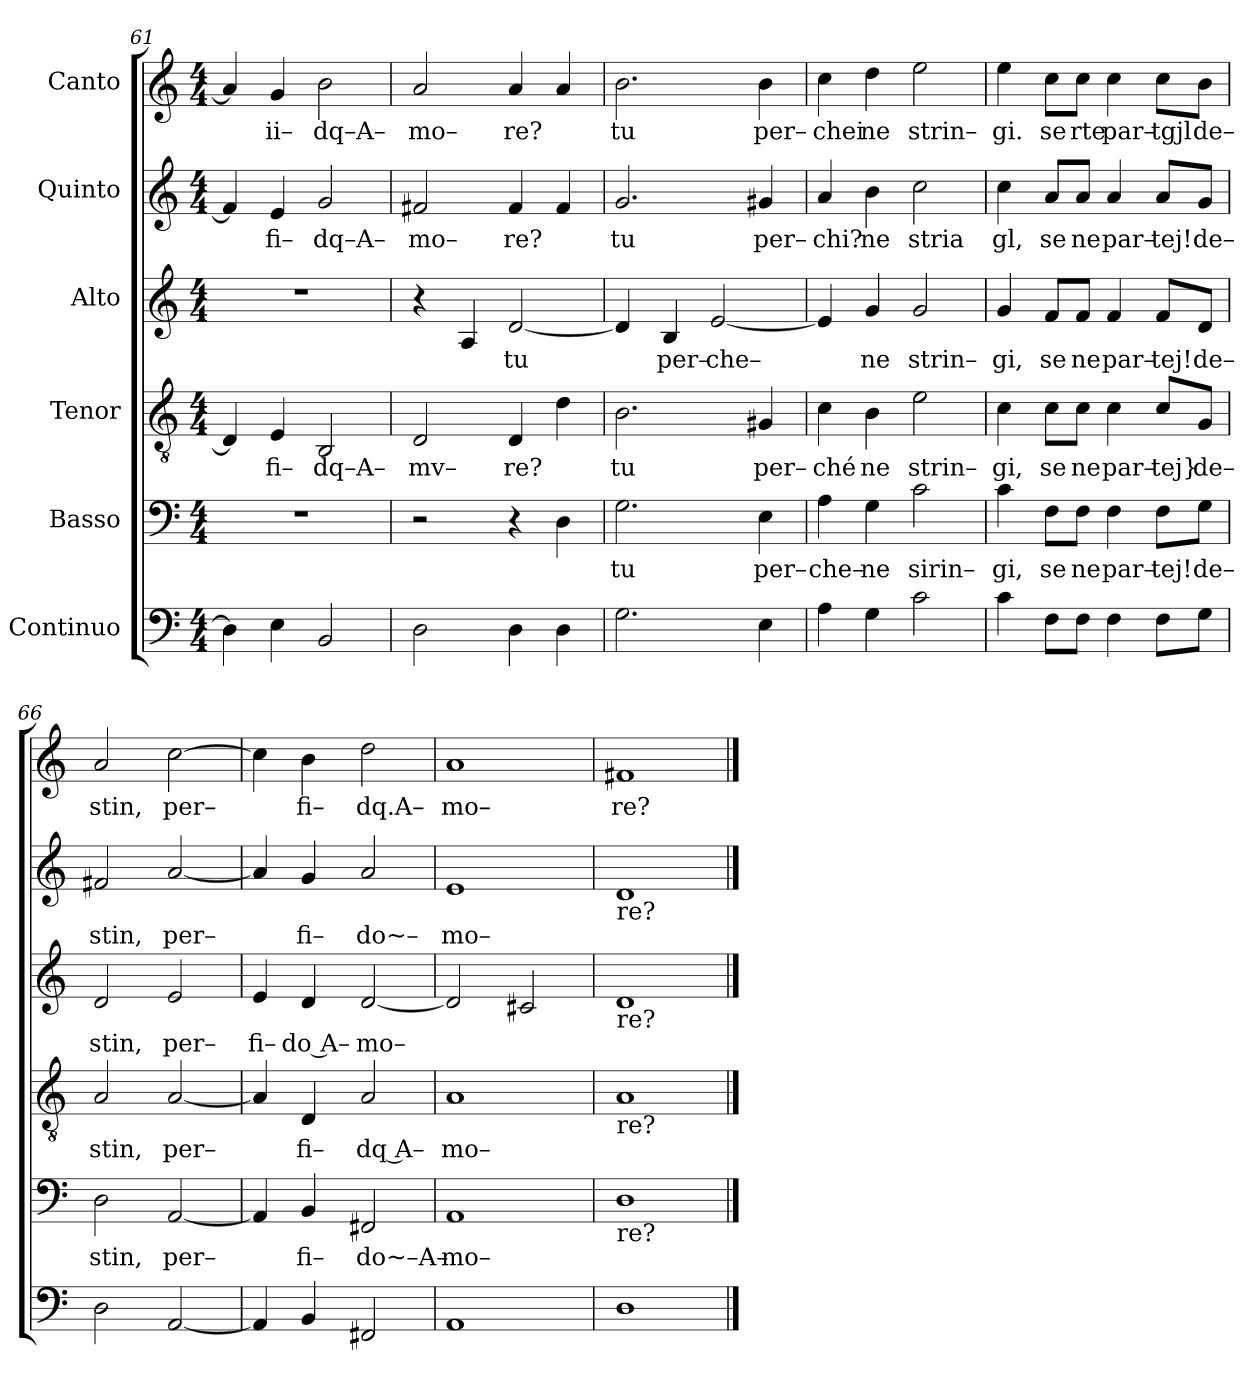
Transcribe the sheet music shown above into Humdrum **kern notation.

**kern	**kern	**text	**kern	**text	**kern	**text	**kern	**text	**kern	**text
*part6	*part5	*part5	*part4	*part4	*part3	*part3	*part2	*part2	*part1	*part1
*staff6	*staff5	*staff5	*staff4	*staff4	*staff3	*staff3	*staff2	*staff2	*staff1	*staff1
*I"Continuo	*I"Basso	*	*I"Tenor	*	*I"Alto	*	*I"Quinto	*	*I"Canto	*
*clefF4	*clefF4	*	*clefGv2	*	*clefG2	*	*clefG2	*	*clefG2	*
*k[]	*k[]	*	*k[]	*	*k[]	*	*k[]	*	*k[]	*
*M4/4	*M4/4	*	*M4/4	*	*M4/4	*	*M4/4	*	*M4/4	*
=61	=61	=61	=61	=61	=61	=61	=61	=61	=61	=61
4D\]	1r	.	4D/]	.	1r	.	4f/]	.	4a/]	.
!	!	!	!	!LO:LY:b	!	!	!	!LO:LY:b	!	!LO:LY:b
4E\	.	.	4E/	fi–	.	.	4e/	fi–	4g/	ii–
!	!	!	!	!LO:LY:b	!	!	!	!LO:LY:b	!	!LO:LY:b
2BB/	.	.	2BB/	dq–A–	.	.	2g/	dq–A–	2b\	dq–A–
=62	=62	=62	=62	=62	=62	=62	=62	=62	=62	=62
!	!	!	!	!LO:LY:b	!	!	!	!LO:LY:b	!	!LO:LY:b
2D\	2r	.	2D/	mv–	4r	.	2f#X/	mo–	2a/	mo–
.	.	.	.	.	4A/	.	.	.	.	.
!	!	!	!	!LO:LY:b	!	!LO:LY:b	!	!LO:LY:b	!	!LO:LY:b
4D\	4r	.	4D/	re?	[2d/	tu	4f#/	re?	4a/	re?
4D\	4D\	.	4d\	.	.	.	4f#/	.	4a/	.
=63	=63	=63	=63	=63	=63	=63	=63	=63	=63	=63
!	!	!LO:LY:b	!	!LO:LY:b	!	!	!	!LO:LY:b	!	!LO:LY:b
2.G\	2.G\	tu	2.B\	tu	4d/]	.	2.g/	tu	2.b\	tu
!	!	!	!	!	!	!LO:LY:b	!	!	!	!
.	.	.	.	.	4B/	per–	.	.	.	.
!	!	!	!	!	!	!LO:LY:b	!	!	!	!
.	.	.	.	.	[2e/	che–	.	.	.	.
!	!	!LO:LY:b	!	!LO:LY:b	!	!	!	!LO:LY:b	!	!LO:LY:b
4E\	4E\	per–	4G#X/	per–	.	.	4g#X/	per–	4b\	per–
=64	=64	=64	=64	=64	=64	=64	=64	=64	=64	=64
!	!	!LO:LY:b	!	!LO:LY:b	!	!	!	!LO:LY:b	!	!LO:LY:b
4A\	4A\	che–	4c\	ché	4e/]	.	4a/	chi?	4cc\	chei
!	!	!LO:LY:b	!	!LO:LY:b	!	!LO:LY:b	!	!LO:LY:b	!	!LO:LY:b
4G\	4G\	ne	4B\	ne	4g/	ne	4b\	ne	4dd\	ne
!	!	!LO:LY:b	!	!LO:LY:b	!	!LO:LY:b	!	!LO:LY:b	!	!LO:LY:b
2c\	2c\	sirin–	2e\	strin–	2g/	strin–	2cc\	stria	2ee\	strin–
=65	=65	=65	=65	=65	=65	=65	=65	=65	=65	=65
!	!	!LO:LY:b	!	!LO:LY:b	!	!LO:LY:b	!	!LO:LY:b	!	!LO:LY:b
4c\	4c\	gi,	4c\	gi,	4g/	gi,	4cc\	gl,	4ee\	gi.
!	!	!LO:LY:b	!	!LO:LY:b	!	!LO:LY:b	!	!LO:LY:b	!	!LO:LY:b
8F\L	8F\L	se	8c\L	se	8f/L	se	8a/L	se	8cc\L	se
!	!	!LO:LY:b	!	!LO:LY:b	!	!LO:LY:b	!	!LO:LY:b	!	!LO:LY:b
8F\J	8F\J	ne	8c\J	ne	8f/J	ne	8a/J	ne	8cc\J	rte
!	!	!LO:LY:b	!	!LO:LY:b	!	!LO:LY:b	!	!LO:LY:b	!	!LO:LY:b
4F\	4F\	par–	4c\	par–	4f/	par–	4a/	par–	4cc\	par–
!	!	!LO:LY:b	!	!LO:LY:b	!	!LO:LY:b	!	!LO:LY:b	!	!LO:LY:b
8F\L	8F\L	tej!	8c/L	tej}	8f/L	tej!	8a/L	tej!	8cc\L	tgjl
!	!	!LO:LY:b	!	!LO:LY:b	!	!LO:LY:b	!	!LO:LY:b	!	!LO:LY:b
8G\J	8G\J	de–	8G/J	de–	8d/J	de–	8g/J	de–	8b\J	de–
=66	=66	=66	=66	=66	=66	=66	=66	=66	=66	=66
!	!	!LO:LY:b	!	!LO:LY:b	!	!LO:LY:b	!	!LO:LY:b	!	!LO:LY:b
2D\	2D\	stin,	2A/	stin,	2d/	stin,	2f#X/	stin,	2a/	stin,
!	!	!LO:LY:b	!	!LO:LY:b	!	!LO:LY:b	!	!LO:LY:b	!	!LO:LY:b
[2AA/	[2AA/	per–	[2A/	per–	2e/	per–	[2a/	per–	[2cc\	per–
=67	=67	=67	=67	=67	=67	=67	=67	=67	=67	=67
!	!	!	!	!	!	!LO:LY:b	!	!	!	!
4AA/]	4AA/]	.	4A/]	.	4e/	fi–	4a/]	.	4cc\]	.
!	!	!LO:LY:b	!	!LO:LY:b	!	!LO:LY:b	!	!LO:LY:b	!	!LO:LY:b
4BB/	4BB/	fi–	4D/	fi–	4d/	do A–	4g/	fi–	4b\	fi–
!	!	!LO:LY:b	!	!LO:LY:b	!	!LO:LY:b	!	!LO:LY:b	!	!LO:LY:b
2FF#X/	2FF#X/	do~–A–	2A/	dq A–	[2d/	mo–	2a/	do~–	2dd\	dq.A–
=68	=68	=68	=68	=68	=68	=68	=68	=68	=68	=68
!	!	!LO:LY:b	!	!LO:LY:b	!	!	!	!LO:LY:b	!	!LO:LY:b
1AA	1AA	mo–	1A	mo–	2d/]	.	1e	mo–	1a	mo–
.	.	.	.	.	2c#X/	.	.	.	.	.
=69	=69	=69	=69	=69	=69	=69	=69	=69	=69	=69
!	!	!	!	!	!	!	!LO:TX:b:t=re?	!	!	!
!	!	!	!	!	!LO:TX:b:t=re?	!	!	!	!	!
!	!	!	!LO:TX:b:t=re?	!	!	!	!	!	!	!
!	!LO:TX:b:t=re?	!	!	!	!	!	!	!	!	!
!	!	!	!	!	!	!	!	!	!	!LO:LY:b
1D	1D	.	1A	.	1d	.	1d	.	1f#X	re?
==	==	==	==	==	==	==	==	==	==	==
*-	*-	*-	*-	*-	*-	*-	*-	*-	*-	*-
